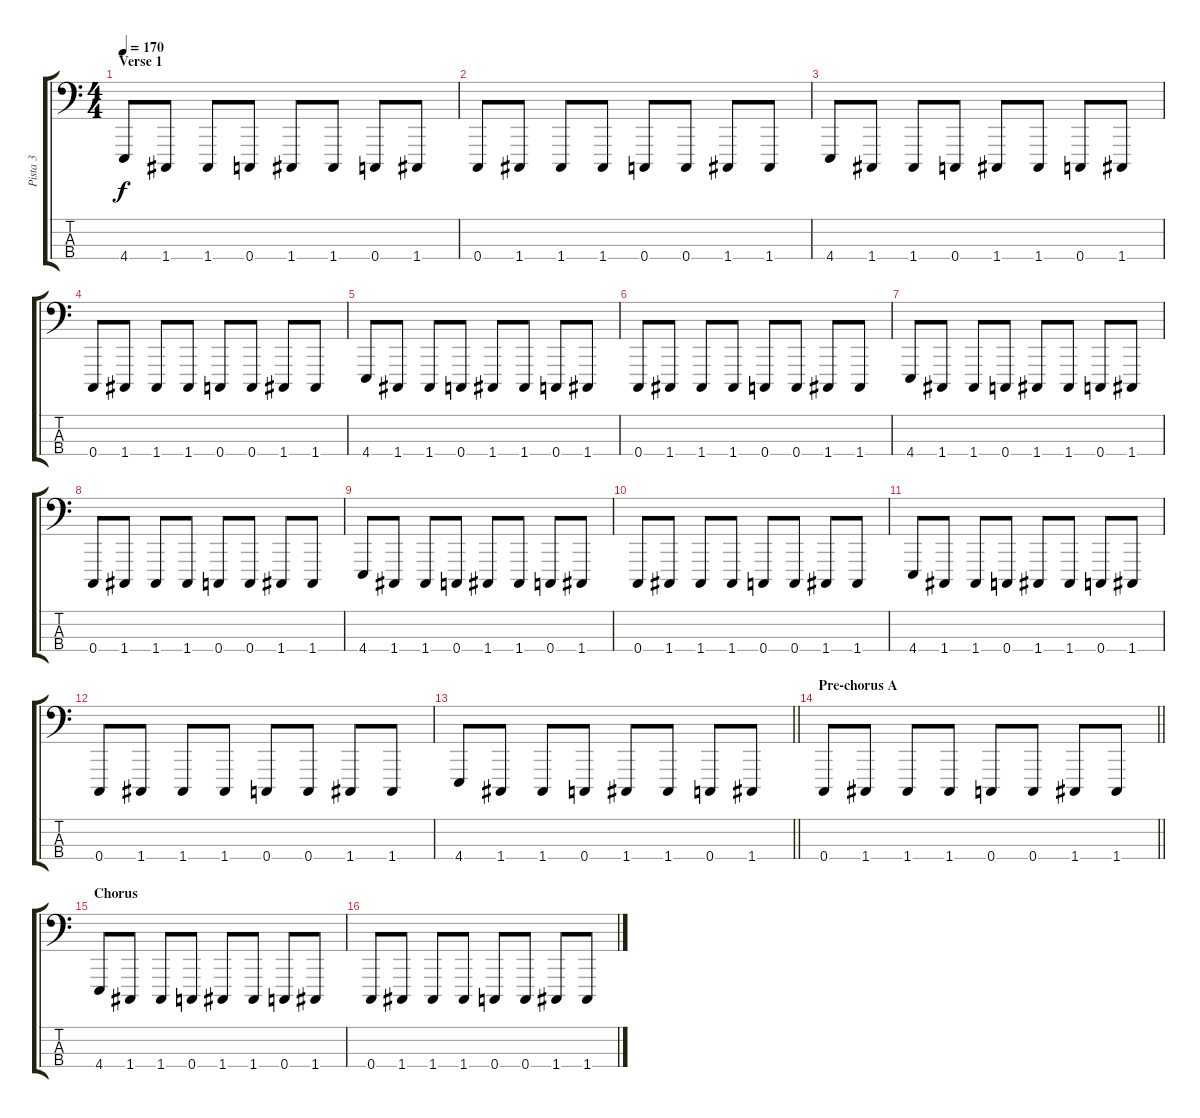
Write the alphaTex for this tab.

\track ("Pista 3" "Pista 3") {instrument lead8bassandlead}
\staff {score tabs}
\tuning (F2 C2 G1 C1) {hide}
\ts (4 4)
\section ("" "Verse 1")
\tempo 170
\clef f4
\ks c
4.4.8{dy f instrument lead8bassandlead} 1.4.8 1.4.8 0.4.8 1.4.8 1.4.8 0.4.8 1.4.8 |
0.4.8 1.4.8 1.4.8 1.4.8 0.4.8 0.4.8 1.4.8 1.4.8 |
4.4.8 1.4.8 1.4.8 0.4.8 1.4.8 1.4.8 0.4.8 1.4.8 |
0.4.8 1.4.8 1.4.8 1.4.8 0.4.8 0.4.8 1.4.8 1.4.8 |
4.4.8 1.4.8 1.4.8 0.4.8 1.4.8 1.4.8 0.4.8 1.4.8 |
0.4.8 1.4.8 1.4.8 1.4.8 0.4.8 0.4.8 1.4.8 1.4.8 |
4.4.8 1.4.8 1.4.8 0.4.8 1.4.8 1.4.8 0.4.8 1.4.8 |
0.4.8 1.4.8 1.4.8 1.4.8 0.4.8 0.4.8 1.4.8 1.4.8 |
4.4.8 1.4.8 1.4.8 0.4.8 1.4.8 1.4.8 0.4.8 1.4.8 |
0.4.8 1.4.8 1.4.8 1.4.8 0.4.8 0.4.8 1.4.8 1.4.8 |
4.4.8 1.4.8 1.4.8 0.4.8 1.4.8 1.4.8 0.4.8 1.4.8 |
0.4.8 1.4.8 1.4.8 1.4.8 0.4.8 0.4.8 1.4.8 1.4.8 |
\barLineRight lightlight
4.4.8 1.4.8 1.4.8 0.4.8 1.4.8 1.4.8 0.4.8 1.4.8 |
\section ("" "Pre-chorus A")
\barLineRight lightlight
0.4.8 1.4.8 1.4.8 1.4.8 0.4.8 0.4.8 1.4.8 1.4.8 |
\section ("" "Chorus")
4.4.8 1.4.8 1.4.8 0.4.8 1.4.8 1.4.8 0.4.8 1.4.8 |
0.4.8 1.4.8 1.4.8 1.4.8 0.4.8 0.4.8 1.4.8 1.4.8
